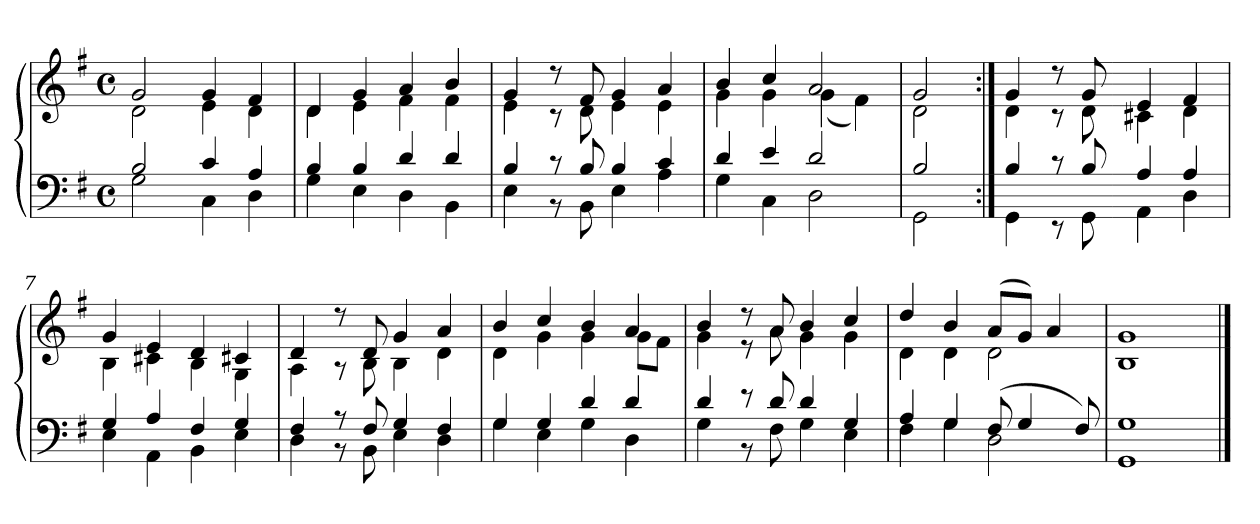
**kern	**kern
*part1	*part1
*staff2	*staff1
*clefF4	*clefG2
*k[f#]	*k[f#]
*G:	*G:
*M4/4	*M4/4
*met(c)	*met(c)
=1	=1
*^	*^
2B	2G	2g	2d
4c	4C	4g	4e
4A	4D	4f#	4d
=2	=2	=2	=2
4B	4G	4d	4d
4B	4E	4g	4e
4d	4D	4a	4f#
4d	4BB	4b	4f#
=3	=3	=3	=3
4B	4E	4g	4e
8r	8r	8r	8r
8B	8BB	8f#	8d
4B	4E	4g	4e
4c	4A	4a	4e
=4	=4	=4	=4
4d	4G	4b	4g
4e	4C	4cc	4g
2d	2D	2a	(4g
.	.	.	4f#)
=5	=5	=5	=5
2B	2GG	2g	2d
=61-:|!	=61-:|!	=61-:|!	=61-:|!
4B	4GG	4g	4d
8r	8r	8r	8r
8B	8GG	8g	8d
=62--	=62--	=62--	=62--
4A	4AA	4e	4c#X
4A	4D	4f#	4d
=7	=7	=7	=7
4G	4E	4g	4B
4A	4AA	4e	4c#X
4F#	4BB	4d	4B
4G	4E	4c#X	4G
=8	=8	=8	=8
4F#	4D	4d	4A
8r	8r	8r	8r
8F#	8BB	8d	8B
4G	4E	4g	4B
4F#	4D	4a	4d
=9	=9	=9	=9
4G	4G	4b	4d
4G	4E	4cc	4g
4d	4G	4b	4g
4d	4D	4a	8gL
.	.	.	8f#J
=10	=10	=10	=10
4d	4G	4b	4g
8r	8r	8r	8r
8d	8F#	8a	8a
4d	4G	4b	4g
4G	4E	4cc	4g
=11	=11	=11	=11
4A	4F#	4dd	4d
4G	4G	4b	4d
(8F#	2D	(8aL	2d
4G	.	8gJ)	.
.	.	4a	.
8F#)	.	.	.
=12	=12	=12	=12
1G	1GG	1g	1B
*v	*v	*	*
*	*v	*v
==	==
*-	*-
